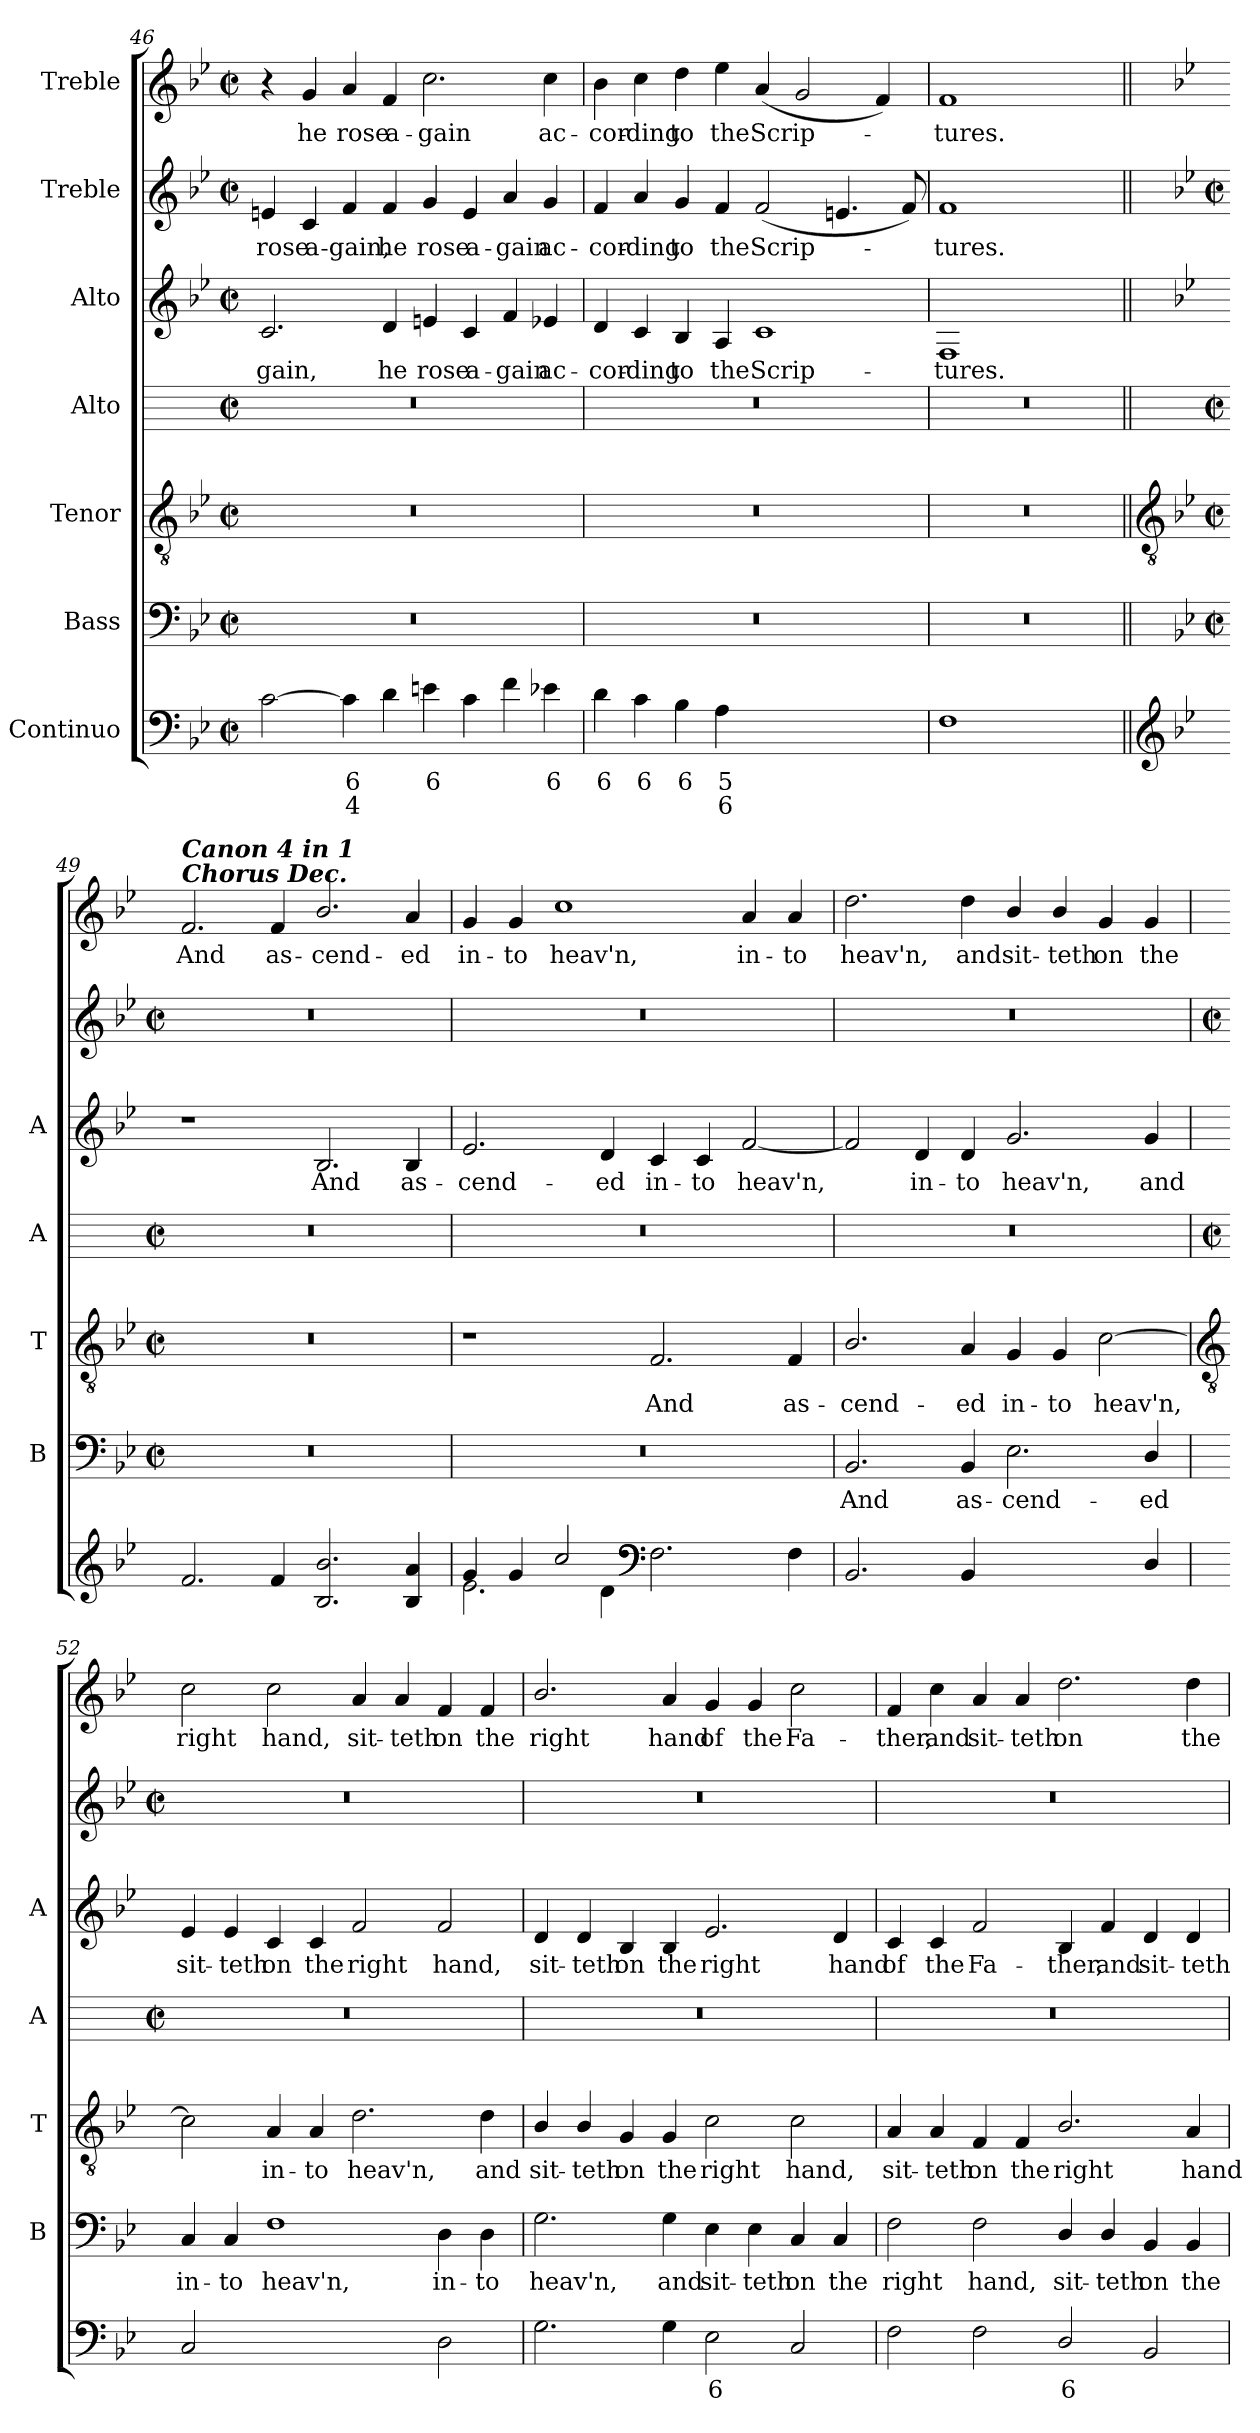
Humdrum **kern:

**kern	**text	**text	**kern	**text	**kern	**text	**kern	**kern	**text	**kern	**text	**kern	**text
*part7	*part7	*part7	*part6	*part6	*part5	*part5	*part4	*part3	*part3	*part2	*part2	*part1	*part1
*staff7	*staff7	*staff7	*staff6	*staff6	*staff5	*staff5	*staff4	*staff3	*staff3	*staff2	*staff2	*staff1	*staff1
*I"Continuo	*	*	*I"Bass	*	*I"Tenor	*	*I"Alto	*I"Alto	*	*I"Treble	*	*I"Treble	*
*	*	*	*I'B	*	*I'T	*	*I'A	*I'A	*	*	*	*	*
*clefF4	*	*	*clefF4	*	*clefGv2	*	*	*clefG2	*	*clefG2	*	*clefG2	*
*k[b-e-]	*	*	*k[b-e-]	*	*k[b-e-]	*	*	*k[b-e-]	*	*k[b-e-]	*	*k[b-e-]	*
*B-:	*	*	*B-:	*	*B-:	*	*	*B-:	*	*B-:	*	*B-:	*
*M4/2	*	*	*M4/2	*	*M4/2	*	*M4/2	*M4/2	*	*M4/2	*	*M4/2	*
*met(c|)	*	*	*met(c|)	*	*met(c|)	*	*met(c|)	*met(c|)	*	*met(c|)	*	*met(c|)	*
=46	=46	=46	=46	=46	=46	=46	=46	=46	=46	=46	=46	=46	=46
!	!	!	!	!	!	!	!	!	!LO:LY:b	!	!LO:LY:b	!	!
[2c	.	.	0r	.	0r	.	0r	2.c	-gain,	4en	rose	4r	.
!	!	!	!	!	!	!	!	!	!	!	!LO:LY:b	!	!LO:LY:b
.	.	.	.	.	.	.	.	.	.	4c	a-	4g	he
!	!LO:LY:b	!LO:LY:b	!	!	!	!	!	!	!	!	!LO:LY:b	!	!LO:LY:b
4c]	6	4	.	.	.	.	.	.	.	4f	-gain,	4a	rose
!	!	!	!	!	!	!	!	!	!LO:LY:b	!	!LO:LY:b	!	!LO:LY:b
4d	.	.	.	.	.	.	.	4d	he	4f	he	4f	a-
!	!LO:LY:b	!	!	!	!	!	!	!	!LO:LY:b	!	!LO:LY:b	!	!LO:LY:b
4en	6	.	.	.	.	.	.	4en	rose	4g	rose	2.cc	-gain
!	!	!	!	!	!	!	!	!	!LO:LY:b	!	!LO:LY:b	!	!
4c	.	.	.	.	.	.	.	4c	a-	4e	a-	.	.
!	!	!	!	!	!	!	!	!	!LO:LY:b	!	!LO:LY:b	!	!
4f	.	.	.	.	.	.	.	4f	-gain	4a	-gain	.	.
!	!LO:LY:b	!	!	!	!	!	!	!	!LO:LY:b	!	!LO:LY:b	!	!LO:LY:b
4e-X	6	.	.	.	.	.	.	4e-X	ac-	4g	ac-	4cc	ac-
=47	=47	=47	=47	=47	=47	=47	=47	=47	=47	=47	=47	=47	=47
!	!LO:LY:b	!	!	!	!	!	!	!	!LO:LY:b	!	!LO:LY:b	!	!LO:LY:b
4d	6	.	0r	.	0r	.	0r	4d	-cor-	4f	-cor-	4b-	-cor-
!	!LO:LY:b	!	!	!	!	!	!	!	!LO:LY:b	!	!LO:LY:b	!	!LO:LY:b
4c	6	.	.	.	.	.	.	4c	-ding	4a	-ding	4cc	-ding
!	!LO:LY:b	!	!	!	!	!	!	!	!LO:LY:b	!	!LO:LY:b	!	!LO:LY:b
4B-	6	.	.	.	.	.	.	4B-	to	4g	to	4dd	to
!	!LO:LY:b	!LO:LY:b	!	!	!	!	!	!	!LO:LY:b	!	!LO:LY:b	!	!LO:LY:b
4A	5	6	.	.	.	.	.	4A	the	4f	the	4ee-	the
!	!LO:LY:b	!LO:LY:b	!	!	!	!	!	!	!LO:LY:b	!	!LO:LY:b	!	!LO:LY:b
[2cyy	6	4	.	.	.	.	.	1c	Scrip-	(<2f	Scrip-	(<4a	Scrip-
.	.	.	.	.	.	.	.	.	.	.	.	2g	.
!	!LO:LY:b	!LO:LY:b	!	!	!	!	!	!	!	!	!	!	!
2cyy]	5	3	.	.	.	.	.	.	.	4.en	.	.	.
.	.	.	.	.	.	.	.	.	.	.	.	4f)	.
.	.	.	.	.	.	.	.	.	.	8f)	.	.	.
=48	=48	=48	=48	=48	=48	=48	=48	=48	=48	=48	=48	=48	=48
!	!	!	!	!	!	!	!	!	!LO:LY:b	!	!LO:LY:b	!	!LO:LY:b
1F	.	.	0r	.	0r	.	0r	1F	-tures.	1f	tures.	1f	tures.
1ryy	.	.	.	.	.	.	.	1ryy	.	1ryy	.	1ryy	.
!!LO:LB:g=z
=49||	=49||	=49||	=49||	=49||	=49||	=49||	=49||	=49||	=49||	=49||	=49||	=49||	=49||
*clefG2	*	*	*	*	*clefGv2	*	*	*	*	*	*	*	*
*	*	*	*k[b-e-]	*	*k[b-e-]	*	*	*	*	*	*	*	*
*	*	*	*B-:	*	*B-:	*	*	*	*	*	*	*	*
*	*	*	*M4/2	*	*M4/2	*	*M4/2	*	*	*M4/2	*	*	*
*	*	*	*met(c|)	*	*met(c|)	*	*met(c|)	*	*	*met(c|)	*	*	*
*^	*	*	*	*	*	*	*	*	*	*	*	*	*
!	!	!	!	!	!	!	!	!	!	!	!	!	!LO:TX:a:Bi:t=Chorus Dec.	!
!	!	!	!	!	!	!	!	!	!	!	!	!	!LO:TX:a:Bi:t=Canon 4 in 1	!
!	!	!	!	!	!	!	!	!	!	!	!	!	!	!LO:LY:b
2.f	0ryy	.	.	0r	.	0r	.	0r	1r	.	0r	.	2.f	And
!	!	!	!	!	!	!	!	!	!	!	!	!	!	!LO:LY:b
4f	.	.	.	.	.	.	.	.	.	.	.	.	4f	as-
!	!	!	!	!	!	!	!	!	!	!LO:LY:b	!	!	!	!LO:LY:b
2.B- 2.b-	.	.	.	.	.	.	.	.	2.B-	And	.	.	2.b-/	-cend-
!	!	!	!	!	!	!	!	!	!	!LO:LY:b	!	!	!	!LO:LY:b
4B- 4a	.	.	.	.	.	.	.	.	4B-	as-	.	.	4a	-ed
=50	=50	=50	=50	=50	=50	=50	=50	=50	=50	=50	=50	=50	=50	=50
!	!	!	!	!	!	!	!	!	!	!LO:LY:b	!	!	!	!LO:LY:b
4g	2.e-\	.	.	0r	.	1r	.	0r	2.e-	-cend-	0r	.	4g	in-
!	!	!	!	!	!	!	!	!	!	!	!	!	!	!LO:LY:b
4g	.	.	.	.	.	.	.	.	.	.	.	.	4g	-to
!	!	!	!	!	!	!	!	!	!	!	!	!	!	!LO:LY:b
2cc/	.	.	.	.	.	.	.	.	.	.	.	.	1cc	heav'n,
!	!	!	!	!	!	!	!	!	!	!LO:LY:b	!	!	!	!
.	4d\	.	.	.	.	.	.	.	4d	-ed	.	.	.	.
*clefF4	*	*	*	*	*	*	*	*	*	*	*	*	*	*
!	!	!	!	!	!	!	!LO:LY:b	!	!	!LO:LY:b	!	!	!	!
2.F	1ryy	.	.	.	.	2.F	And	.	4c	in-	.	.	.	.
!	!	!	!	!	!	!	!	!	!	!LO:LY:b	!	!	!	!
.	.	.	.	.	.	.	.	.	4c	-to	.	.	.	.
!	!	!	!	!	!	!	!	!	!	!LO:LY:b	!	!	!	!LO:LY:b
.	.	.	.	.	.	.	.	.	[2f	heav'n,	.	.	4a	in-
!	!	!	!	!	!	!	!LO:LY:b	!	!	!	!	!	!	!LO:LY:b
4F	.	.	.	.	.	4F	as-	.	.	.	.	.	4a	-to
=51	=51	=51	=51	=51	=51	=51	=51	=51	=51	=51	=51	=51	=51	=51
!	!	!	!	!	!LO:LY:b	!	!LO:LY:b	!	!	!	!	!	!	!LO:LY:b
2.BB-	0ryy	.	.	2.BB-	And	2.B-/	-cend-	0r	2f]	.	0r	.	2.dd	heav'n,
!	!	!	!	!	!	!	!	!	!	!LO:LY:b	!	!	!	!
.	.	.	.	.	.	.	.	.	4d	in-	.	.	.	.
!	!	!	!	!	!LO:LY:b	!	!LO:LY:b	!	!	!LO:LY:b	!	!	!	!LO:LY:b
4BB-	.	.	.	4BB-	as-	4A	-ed	.	4d	-to	.	.	4dd	and
!	!	!LO:LY:b	!	!	!LO:LY:b	!	!LO:LY:b	!	!	!LO:LY:b	!	!	!	!LO:LY:b
[2E-yy	.	5	.	2.E-	-cend-	4G	in-	.	2.g	heav'n,	.	.	4b-/	sit-
!	!	!	!	!	!	!	!LO:LY:b	!	!	!	!	!	!	!LO:LY:b
.	.	.	.	.	.	4G	-to	.	.	.	.	.	4b-/	-teth
!	!	!LO:LY:b	!	!	!	!	!LO:LY:b	!	!	!	!	!	!	!LO:LY:b
4E-yy]	.	6	.	.	.	[2c	heav'n,	.	.	.	.	.	4g	on
!	!	!	!	!	!LO:LY:b	!	!	!	!	!LO:LY:b	!	!	!	!LO:LY:b
4D/	.	.	.	4D/	-ed	.	.	.	4g	and	.	.	4g	the
*v	*v	*	*	*	*	*	*	*	*	*	*	*	*	*
!!LO:LB:g=z
=52	=52	=52	=52	=52	=52	=52	=52	=52	=52	=52	=52	=52	=52
*	*	*	*	*	*clefGv2	*	*	*	*	*	*	*	*
*	*	*	*	*	*	*	*M4/2	*	*	*M4/2	*	*	*
*	*	*	*	*	*	*	*met(c|)	*	*	*met(c|)	*	*	*
!	!	!	!	!LO:LY:b	!	!	!	!	!LO:LY:b	!	!	!	!LO:LY:b
2C	.	.	4C	in-	2c]	.	0r	4e-	sit-	0r	.	2cc	right
!	!	!	!	!LO:LY:b	!	!	!	!	!LO:LY:b	!	!	!	!
.	.	.	4C	-to	.	.	.	4e-	-teth	.	.	.	.
!	!LO:LY:b	!	!	!LO:LY:b	!	!LO:LY:b	!	!	!LO:LY:b	!	!	!	!LO:LY:b
[2Fyy	5	.	1F	heav'n,	4A	in-	.	4c	on	.	.	2cc	hand,
!	!	!	!	!	!	!LO:LY:b	!	!	!LO:LY:b	!	!	!	!
.	.	.	.	.	4A	-to	.	4c	the	.	.	.	.
!	!LO:LY:b	!	!	!	!	!LO:LY:b	!	!	!LO:LY:b	!	!	!	!LO:LY:b
2Fyy]	6	.	.	.	2.d	heav'n,	.	2f	right	.	.	4a	sit-
!	!	!	!	!	!	!	!	!	!	!	!	!	!LO:LY:b
.	.	.	.	.	.	.	.	.	.	.	.	4a	-teth
!	!	!	!	!LO:LY:b	!	!	!	!	!LO:LY:b	!	!	!	!LO:LY:b
2D	.	.	4D	in-	.	.	.	2f	hand,	.	.	4f	on
!	!	!	!	!LO:LY:b	!	!LO:LY:b	!	!	!	!	!	!	!LO:LY:b
.	.	.	4D	-to	4d	and	.	.	.	.	.	4f	the
=53	=53	=53	=53	=53	=53	=53	=53	=53	=53	=53	=53	=53	=53
!	!	!	!	!LO:LY:b	!	!LO:LY:b	!	!	!LO:LY:b	!	!	!	!LO:LY:b
2.G	.	.	2.G	heav'n,	4B-/	sit-	0r	4d	sit-	0r	.	2.b-/	right
!	!	!	!	!	!	!LO:LY:b	!	!	!LO:LY:b	!	!	!	!
.	.	.	.	.	4B-/	-teth	.	4d	-teth	.	.	.	.
!	!	!	!	!	!	!LO:LY:b	!	!	!LO:LY:b	!	!	!	!
.	.	.	.	.	4G	on	.	4B-	on	.	.	.	.
!	!	!	!	!LO:LY:b	!	!LO:LY:b	!	!	!LO:LY:b	!	!	!	!LO:LY:b
4G	.	.	4G	and	4G	the	.	4B-	the	.	.	4a	hand
!	!LO:LY:b	!	!	!LO:LY:b	!	!LO:LY:b	!	!	!LO:LY:b	!	!	!	!LO:LY:b
2E-	6	.	4E-	sit-	2c	right	.	2.e-	right	.	.	4g	of
!	!	!	!	!LO:LY:b	!	!	!	!	!	!	!	!	!LO:LY:b
.	.	.	4E-	-teth	.	.	.	.	.	.	.	4g	the
!	!	!	!	!LO:LY:b	!	!LO:LY:b	!	!	!	!	!	!	!LO:LY:b
2C	.	.	4C	on	2c	hand,	.	.	.	.	.	2cc	Fa-
!	!	!	!	!LO:LY:b	!	!	!	!	!LO:LY:b	!	!	!	!
.	.	.	4C	the	.	.	.	4d	hand	.	.	.	.
=54	=54	=54	=54	=54	=54	=54	=54	=54	=54	=54	=54	=54	=54
!	!	!	!	!LO:LY:b	!	!LO:LY:b	!	!	!LO:LY:b	!	!	!	!LO:LY:b
2F	.	.	2F	right	4A	sit-	0r	4c	of	0r	.	4f	-ther,
!	!	!	!	!	!	!LO:LY:b	!	!	!LO:LY:b	!	!	!	!LO:LY:b
.	.	.	.	.	4A	-teth	.	4c	the	.	.	4cc	and
!	!	!	!	!LO:LY:b	!	!LO:LY:b	!	!	!LO:LY:b	!	!	!	!LO:LY:b
2F	.	.	2F	hand,	4F	on	.	2f	Fa-	.	.	4a	sit-
!	!	!	!	!	!	!LO:LY:b	!	!	!	!	!	!	!LO:LY:b
.	.	.	.	.	4F	the	.	.	.	.	.	4a	-teth
!	!LO:LY:b	!	!	!LO:LY:b	!	!LO:LY:b	!	!	!LO:LY:b	!	!	!	!LO:LY:b
2D/	6	.	4D/	sit-	2.B-/	right	.	4B-	-ther,	.	.	2.dd	on
!	!	!	!	!LO:LY:b	!	!	!	!	!LO:LY:b	!	!	!	!
.	.	.	4D/	-teth	.	.	.	4f	and	.	.	.	.
!	!	!	!	!LO:LY:b	!	!	!	!	!LO:LY:b	!	!	!	!
2BB-	.	.	4BB-	on	.	.	.	4d	sit-	.	.	.	.
!	!	!	!	!LO:LY:b	!	!LO:LY:b	!	!	!LO:LY:b	!	!	!	!LO:LY:b
.	.	.	4BB-	the	4A	hand	.	4d	-teth	.	.	4dd	the
=	=	=	=	=	=	=	=	=	=	=	=	=	=
*-	*-	*-	*-	*-	*-	*-	*-	*-	*-	*-	*-	*-	*-
